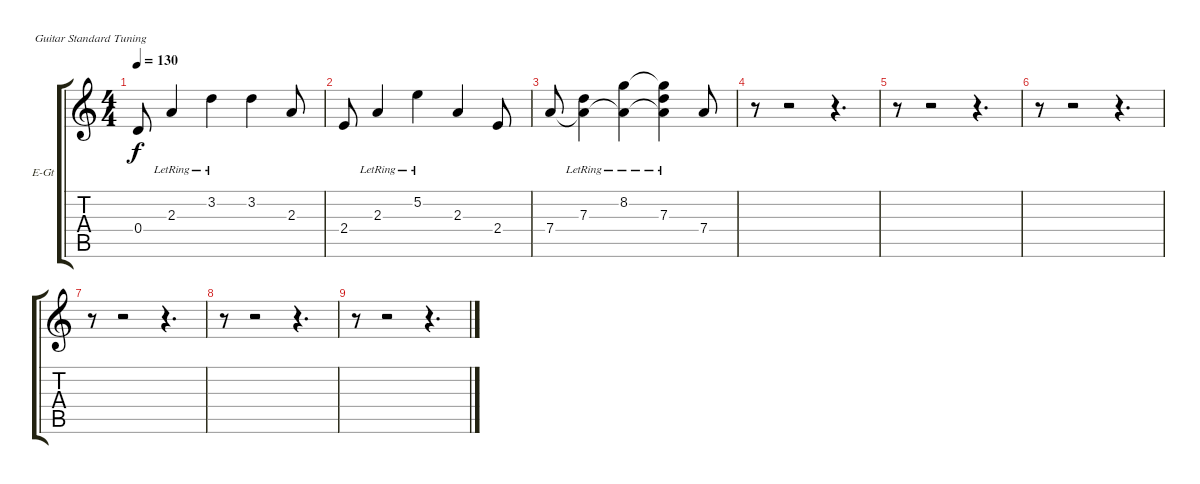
\bracketExtendMode groupsimilarinstruments
\firstSystemTrackNameOrientation horizontal
\otherSystemsTrackNameOrientation horizontal
\track ("Глеб" "E-Gt") {instrument overdrivenguitar}
\staff {score tabs}
\tuning (E4 B3 G3 D3 A2 E2)
\ts (4 4)
\tempo 130
\clef g2
\ks c
0.4.8{dy f} 2.3{lr}.4 3.2{lr}.4 3.2.4 2.3.8 |
2.4.8 2.3{lr}.4 5.2{lr}.4 2.3.4 2.4.8 |
7.4.8 (7.3{lr} 7.4{t}).4 (8.2{lr} 7.4{t}).4 (8.2{lr t} 7.3 7.4{t}).4 7.4.8 |
r.8 r.2 r.4{d} |
r.8 r.2 r.4{d} |
r.8 r.2 r.4{d} |
r.8 r.2 r.4{d} |
r.8 r.2 r.4{d} |
r.8 r.2 r.4{d}
